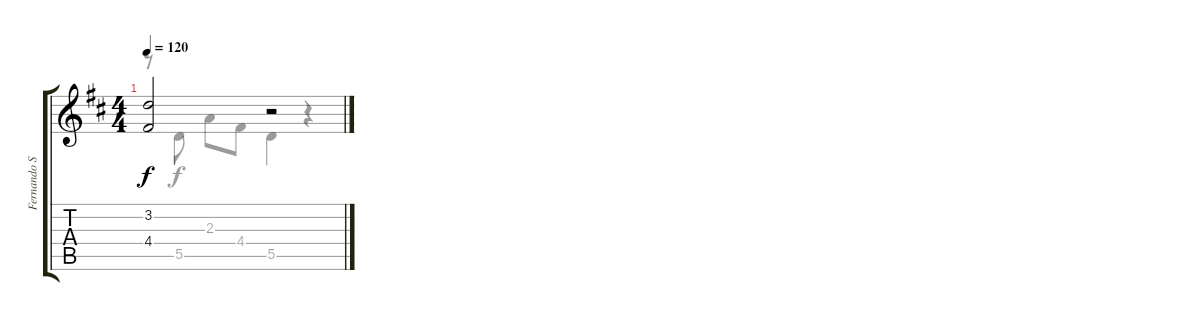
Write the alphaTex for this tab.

\track ("Fernando Sor" "Fernando S") {instrument acousticguitarnylon}
\staff {score tabs}
\tuning (E4 B3 G3 D3 A2 E2) {hide}
\voice
\ts (4 4)
\tempo 120
\clef g2
\ks d
(3.2 4.4).2{dy f} r.2
\voice
\clef g2
\ottava regular
\simile none
\ks d
r.8{dy f} 5.5.8 2.3.8 4.4.8 5.5.4 r.4
